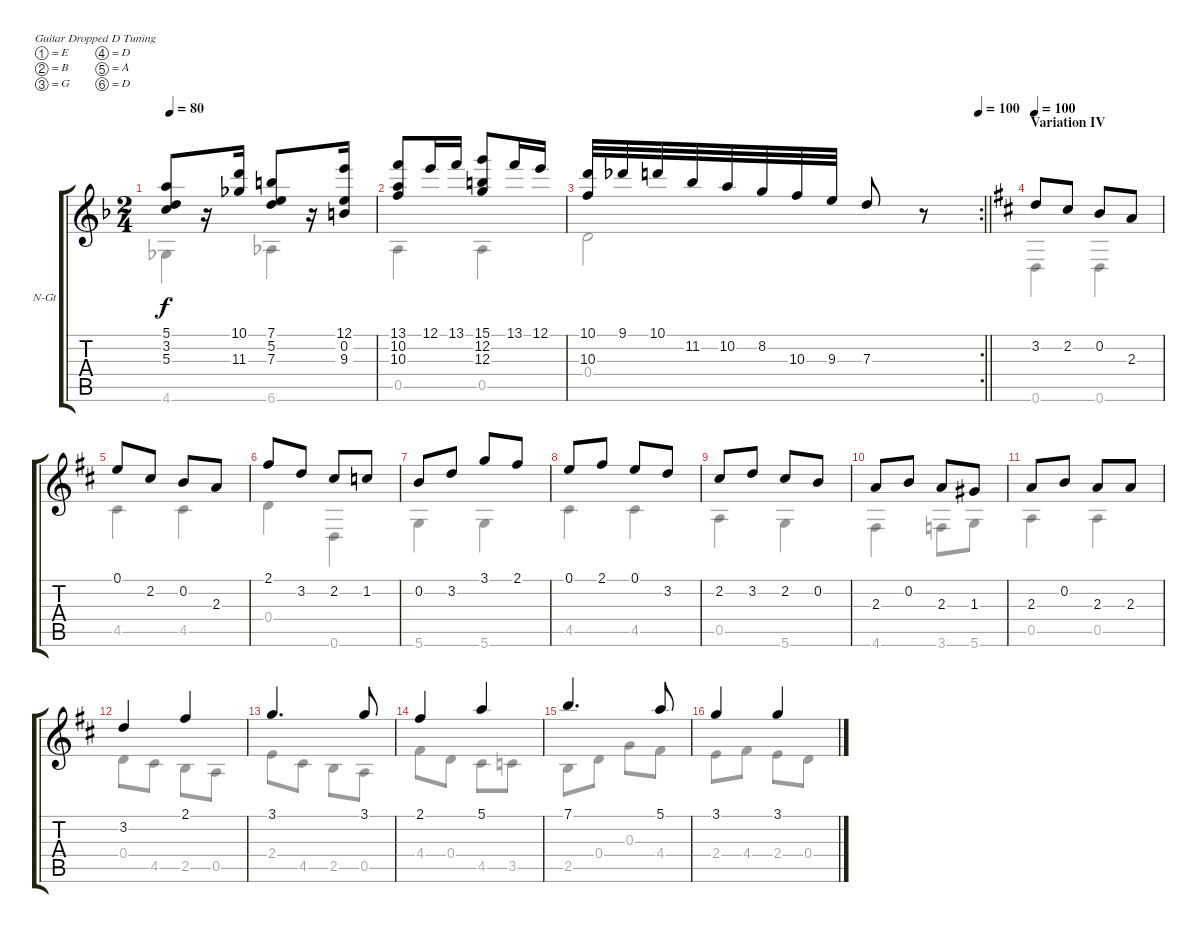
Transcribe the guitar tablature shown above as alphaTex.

\bracketExtendMode groupsimilarinstruments
\firstSystemTrackNameOrientation horizontal
\otherSystemsTrackNameOrientation horizontal
\track ("Guitar 2" "N-Gt") {instrument acousticguitarnylon}
\staff {score tabs}
\tuning (E4 B3 G3 D3 A2 D2)
\voice
\ts (2 4)
\tempo 80
\clef g2
\ks f
(5.1 3.2 5.3).8{dy f} r.16 (10.1 11.3).16 (7.1 5.2 7.3).8 r.16 (12.1 0.2 9.3).16 |
(13.1 10.2 10.3).8 12.1.16 13.1.16 (15.1 12.2 12.3).8 13.1.16 12.1.16 |
\rc 2
\tempo (100 1)
\barLineRight lightlight
(10.1 10.3).32 9.1.32 10.1.32 11.2.32 10.2.32 8.2.32 10.3.32 9.3.32 7.3.8 r.8 |
\section ("" "Variation IV")
\tempo 100
\ks d
3.2.8 2.2.8 0.2.8 2.3.8 |
0.1.8 2.2.8 0.2.8 2.3.8 |
2.1.8 3.2.8 2.2.8 1.2.8 |
0.2.8 3.2.8 3.1.8 2.1.8 |
0.1.8 2.1.8 0.1.8 3.2.8 |
2.2.8 3.2.8 2.2.8 0.2.8 |
2.3.8 0.2.8 2.3.8 1.3.8 |
2.3.8 0.2.8 2.3.8 2.3.8 |
3.2.4 2.1.4 |
3.1.4{d} 3.1.8 |
2.1.4 5.1.4 |
7.1.4{d} 5.1.8 |
3.1.4 3.1.4
\voice
\clef g2
\ottava regular
\simile none
\ks f
4.6.4{dy f} 6.6.4 |
0.5.4 0.5.4 |
\barLineRight lightlight
0.4.2 |
\ks d
0.6.4 0.6.4 |
4.5.4 4.5.4 |
0.4.4 0.6.4 |
5.6.4 5.6.4 |
4.5.4 4.5.4 |
0.5.4 5.6.4 |
4.6.4 3.6.8 5.6.8 |
0.5.4 0.5.4 |
0.4.8 4.5.8 2.5.8 0.5.8 |
2.4.8 4.5.8 2.5.8 0.5.8 |
4.4.8 0.4.8 4.5.8 3.5.8 |
2.5.8 0.4.8 0.3.8 4.4.8 |
2.4.8 4.4.8 2.4.8 0.4.8
